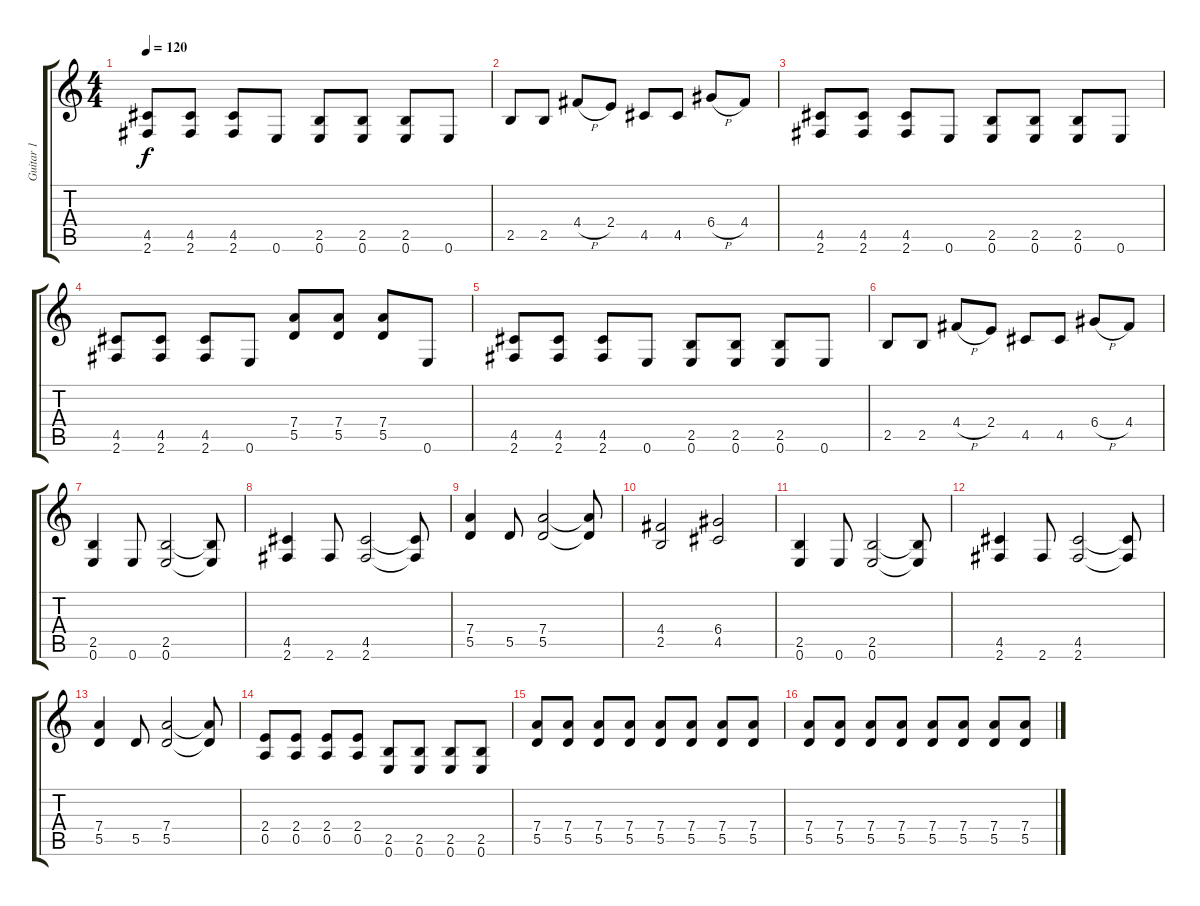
\track ("Guitar 1" "Guitar 1") {instrument distortionguitar}
\staff {score tabs}
\tuning (E4 B3 G3 D3 A2 E2) {hide}
\ts (4 4)
\tempo 120
\clef g2
\ks c
(4.5 2.6).8{dy f} (4.5 2.6).8 (4.5 2.6).8 0.6.8 (2.5 0.6).8 (2.5 0.6).8 (2.5 0.6).8 0.6.8 |
2.5.8 2.5.8 4.4{h}.8 2.4.8 4.5.8 4.5.8 6.4{h}.8 4.4.8 |
(4.5 2.6).8 (4.5 2.6).8 (4.5 2.6).8 0.6.8 (2.5 0.6).8 (2.5 0.6).8 (2.5 0.6).8 0.6.8 |
(4.5 2.6).8 (4.5 2.6).8 (4.5 2.6).8 0.6.8 (7.4 5.5).8 (7.4 5.5).8 (7.4 5.5).8 0.6.8 |
(4.5 2.6).8 (4.5 2.6).8 (4.5 2.6).8 0.6.8 (2.5 0.6).8 (2.5 0.6).8 (2.5 0.6).8 0.6.8 |
2.5.8 2.5.8 4.4{h}.8 2.4.8 4.5.8 4.5.8 6.4{h}.8 4.4.8 |
(2.5 0.6).4 0.6.8 (2.5 0.6).2 (2.5{t} 0.6{t}).8 |
(4.5 2.6).4 2.6.8 (4.5 2.6).2 (4.5{t} 2.6{t}).8 |
(7.4 5.5).4 5.5.8 (7.4 5.5).2 (7.4{t} 5.5{t}).8 |
(4.4 2.5).2 (6.4 4.5).2 |
(2.5 0.6).4 0.6.8 (2.5 0.6).2 (2.5{t} 0.6{t}).8 |
(4.5 2.6).4 2.6.8 (4.5 2.6).2 (4.5{t} 2.6{t}).8 |
(7.4 5.5).4 5.5.8 (7.4 5.5).2 (7.4{t} 5.5{t}).8 |
(2.4 0.5).8 (2.4 0.5).8 (2.4 0.5).8 (2.4 0.5).8 (2.5 0.6).8 (2.5 0.6).8 (2.5 0.6).8 (2.5 0.6).8 |
(7.4 5.5).8 (7.4 5.5).8 (7.4 5.5).8 (7.4 5.5).8 (7.4 5.5).8 (7.4 5.5).8 (7.4 5.5).8 (7.4 5.5).8 |
(7.4 5.5).8 (7.4 5.5).8 (7.4 5.5).8 (7.4 5.5).8 (7.4 5.5).8 (7.4 5.5).8 (7.4 5.5).8 (7.4 5.5).8
